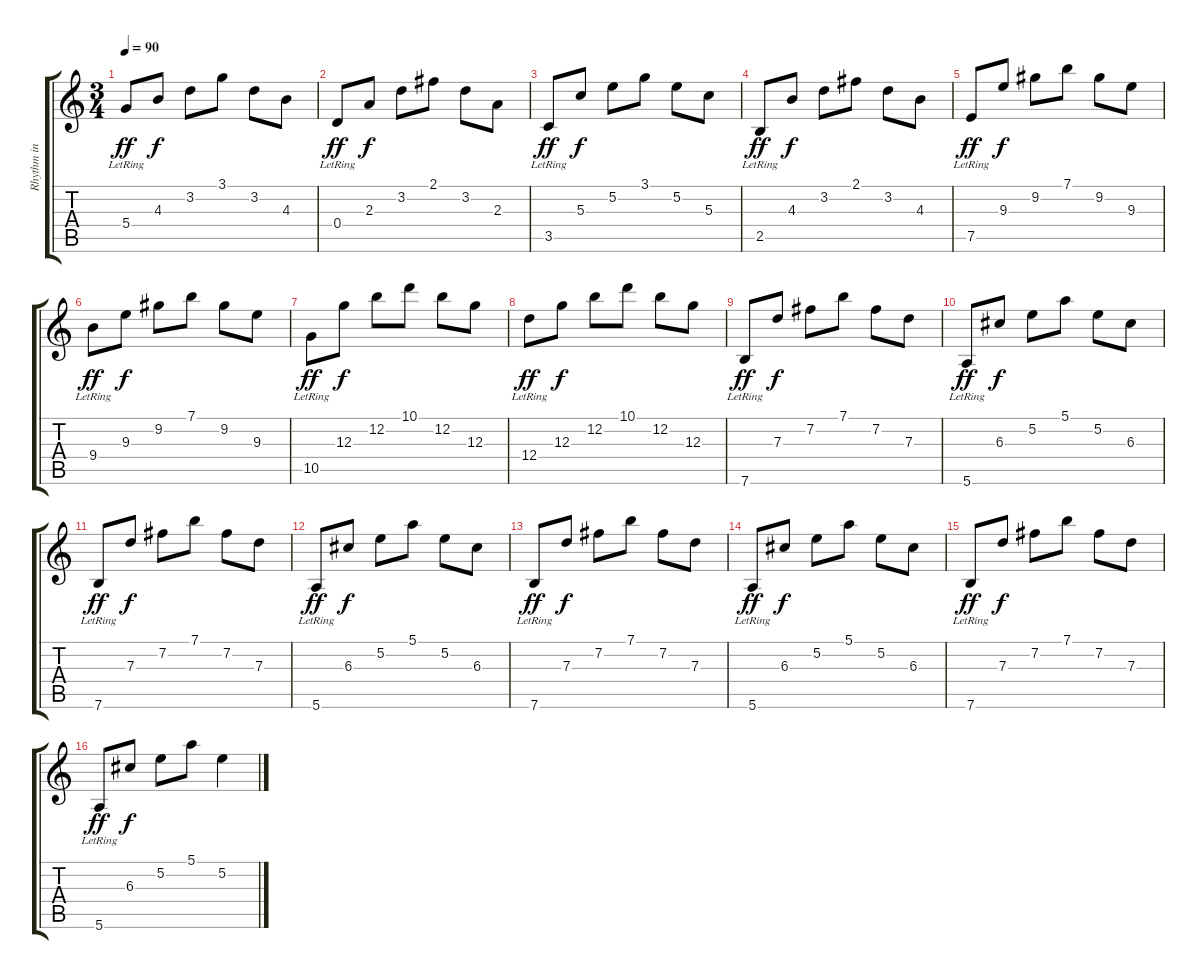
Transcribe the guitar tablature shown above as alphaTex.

\track ("Rhythm in Ac." "Rhythm in ") {instrument acousticguitarnylon}
\staff {score tabs}
\tuning (E4 B3 G3 D3 A2 E2) {hide}
\ts (3 4)
\tempo 90
\clef g2
\ks c
5.4{lr}.8{dy ff} 4.3.8{dy f} 3.2.8 3.1.8 3.2.8 4.3.8 |
0.4{lr}.8{dy ff} 2.3.8{dy f} 3.2.8 2.1.8 3.2.8 2.3.8 |
3.5{lr}.8{dy ff} 5.3.8{dy f} 5.2.8 3.1.8 5.2.8 5.3.8 |
2.5{lr}.8{dy ff} 4.3.8{dy f} 3.2.8 2.1.8 3.2.8 4.3.8 |
7.5{lr}.8{dy ff} 9.3.8{dy f} 9.2.8 7.1.8 9.2.8 9.3.8 |
9.4{lr}.8{dy ff} 9.3.8{dy f} 9.2.8 7.1.8 9.2.8 9.3.8 |
10.5{lr}.8{dy ff} 12.3.8{dy f} 12.2.8 10.1.8 12.2.8 12.3.8 |
12.4{lr}.8{dy ff} 12.3.8{dy f} 12.2.8 10.1.8 12.2.8 12.3.8 |
7.6{lr}.8{dy ff} 7.3.8{dy f} 7.2.8 7.1.8 7.2.8 7.3.8 |
5.6{lr}.8{dy ff} 6.3.8{dy f} 5.2.8 5.1.8 5.2.8 6.3.8 |
7.6{lr}.8{dy ff} 7.3.8{dy f} 7.2.8 7.1.8 7.2.8 7.3.8 |
5.6{lr}.8{dy ff} 6.3.8{dy f} 5.2.8 5.1.8 5.2.8 6.3.8 |
7.6{lr}.8{dy ff} 7.3.8{dy f} 7.2.8 7.1.8 7.2.8 7.3.8 |
5.6{lr}.8{dy ff} 6.3.8{dy f} 5.2.8 5.1.8 5.2.8 6.3.8 |
7.6{lr}.8{dy ff} 7.3.8{dy f} 7.2.8 7.1.8 7.2.8 7.3.8 |
5.6{lr}.8{dy ff} 6.3.8{dy f} 5.2.8 5.1.8 5.2.4
